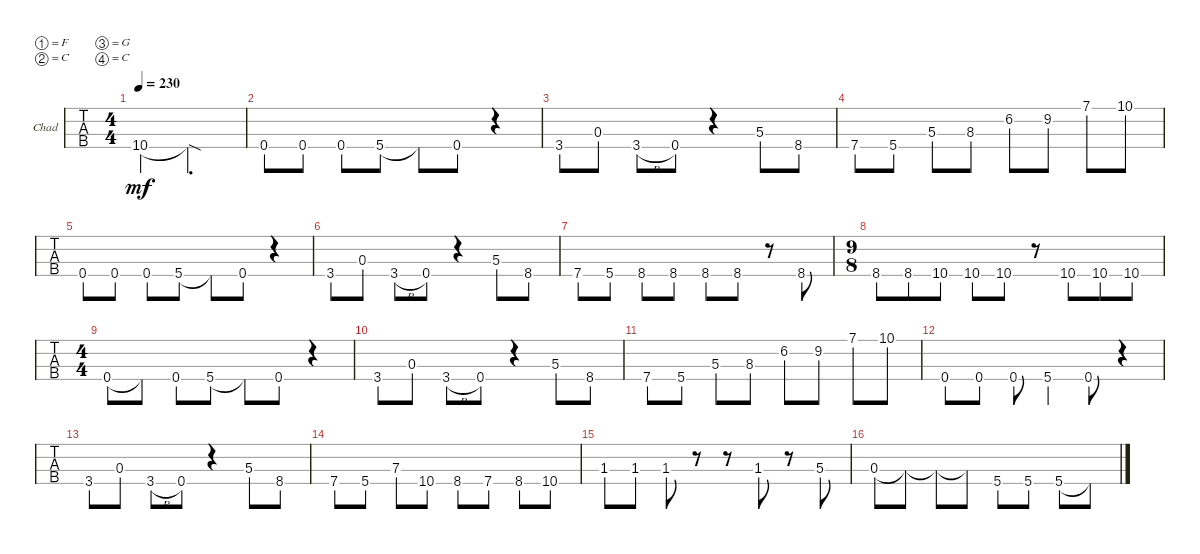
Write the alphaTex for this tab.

\bracketExtendMode groupsimilarinstruments
\firstSystemTrackNameOrientation horizontal
\otherSystemsTrackNameOrientation horizontal
\track ("Doctor Lagorno" "Chad") {solo instrument electricbassfinger}
\staff {tabs}
\tuning (F2 C2 G1 C1)
\ts (4 4)
\tempo 230
\clef f4
\ks c
10.4.4{dy mf} 10.4{sod t}.2{d} |
0.4.8 0.4.8 0.4.8 5.4.8 5.4{t}.8 0.4.8 r.4 |
3.4.8 0.3.8 3.4{h}.8 0.4.8 r.4 5.3.8 8.4.8 |
7.4.8 5.4.8 5.3.8 8.3.8 6.2.8 9.2.8 7.1.8 10.1.8 |
0.4.8 0.4.8 0.4.8 5.4.8 5.4{t}.8 0.4.8 r.4 |
3.4.8 0.3.8 3.4{h}.8 0.4.8 r.4 5.3.8 8.4.8 |
7.4.8 5.4.8 8.4.8 8.4.8 8.4.8 8.4.8 r.8 8.4.8 |
\ts (9 8)
8.4.8 8.4.8 10.4.8 10.4.8 10.4.8 r.8 10.4.8 10.4.8 10.4.8 |
\ts (4 4)
0.4.8 0.4{t}.8 0.4.8 5.4.8 5.4{t}.8 0.4.8 r.4 |
3.4.8 0.3.8 3.4{h}.8 0.4.8 r.4 5.3.8 8.4.8 |
7.4.8 5.4.8 5.3.8 8.3.8 6.2.8 9.2.8 7.1.8 10.1.8 |
0.4.8 0.4.8 0.4.8 5.4.4 0.4.8 r.4 |
3.4.8 0.3.8 3.4{h}.8 0.4.8 r.4 5.3.8 8.4.8 |
7.4.8 5.4.8 7.3.8 10.4.8 8.4.8 7.4.8 8.4.8 10.4.8 |
1.3.8 1.3.8 1.3.8 r.8 r.8 1.3.8 r.8 5.3.8 |
0.3.8 0.3{t}.8 0.3{t}.8 0.3{t}.8 5.4.8 5.4.8 5.4.8 5.4{t}.8
